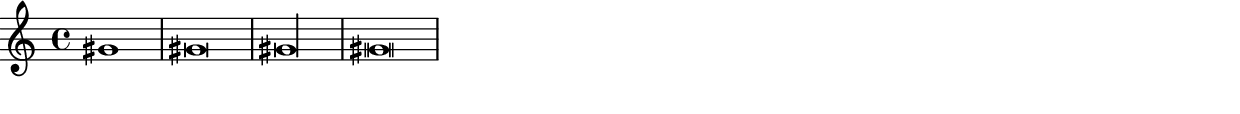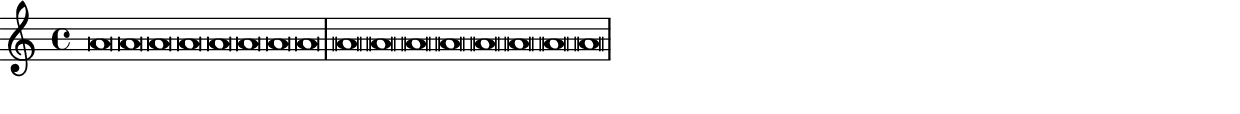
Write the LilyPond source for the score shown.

%% Generated by lilypond-book
%% Options: [exampleindent=10.16\mm,indent=0\mm,line-width=160\mm]
\include "lilypond-book-preamble.ly"


% ****************************************************************
% Start cut-&-pastable-section
% ****************************************************************

#(ly:set-option 'eps-box-padding 3.000000)



\paper {
  indent = 0\mm
  line-width = 160\mm
  % offset the left padding, also add 1mm as lilypond creates cropped
  % images with a little space on the right
  line-width = #(- line-width (* mm  3.000000) (* mm 1))
}

\layout {
  
}




% ****************************************************************
% ly snippet:
% ****************************************************************
\sourcefilename "/lilypond-2.24.3/input/regression/breve-extent.ly"
\sourcefileline 0
\version "2.17.6"

\header  {
  texidoc = "LilyPond knows that breves and longas are wider than whole notes
  (because of vertical lines on their sides).  Breves and longas don't collide
  with accidentals, bar lines, neighbor notes, etc.  The distance between
  accidental and note is the same for whole notes, breves and longas."
}

{ 
  gis'1
  gis'\breve*1/2
  gis'\longa*1/4
  \override NoteHead.style = #'altdefault 
  gis'\breve*1/2
}

\score {
    \new Staff {
      \repeat unfold 8 { a'\breve*1/16 }
      \override NoteHead.style = #'altdefault 
      \repeat unfold 8 { a'\breve*1/16 }
    }
    \layout {
        \context {
            \Score
            \override SpacingSpanner.common-shortest-duration = #(ly:make-moment 1 1 )
        }
    }
}



% ****************************************************************
% end ly snippet
% ****************************************************************
